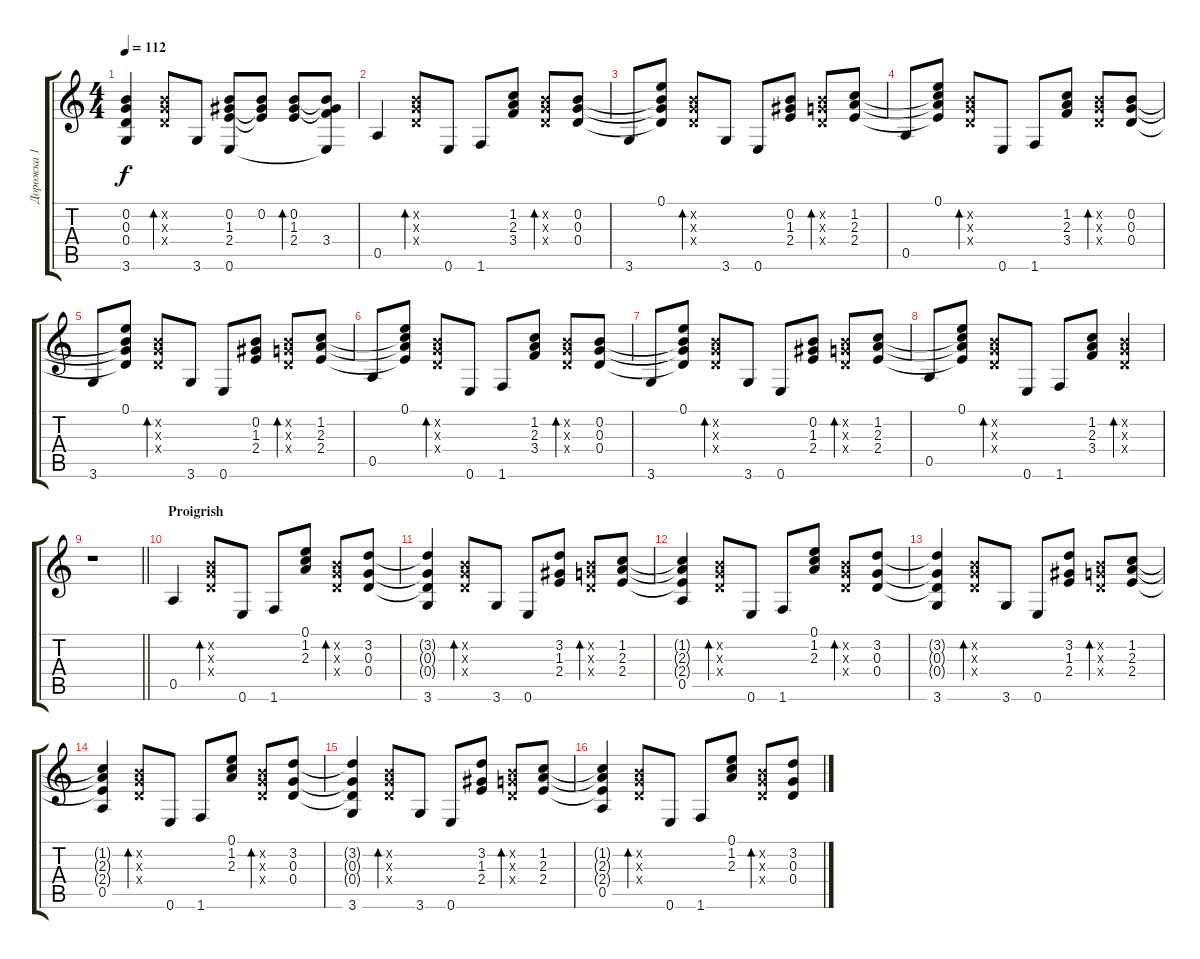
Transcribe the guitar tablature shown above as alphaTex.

\track ("Дорожка 1" "Дорожка 1") {instrument acousticguitarsteel}
\staff {score tabs}
\tuning (E4 B3 G3 D3 A2 E2) {hide}
\ts (4 4)
\tempo 112
\clef g2
\ks c
(0.2{t} 0.3{t} 0.4{t} 3.6).4{dy f} (0.2{x} 0.3{x} 0.4{x}).8{bd 60} 3.6.8 (0.2 1.3 2.4 0.6).8 (0.2 1.3{t} 2.4{t}).8 (0.2 1.3 2.4).8{bd 60} (0.2{t} 1.3{t} 3.4 0.6{t}).8 |
0.5.4 (0.2{x} 0.3{x} 0.4{x}).8{bd 60} 0.6.8 1.6.8 (1.2 2.3 3.4).8 (0.2{x} 0.3{x} 0.4{x}).8{bd 60} (0.2 0.3 0.4).8 |
3.6.8 (0.1 0.2{t} 0.3{t} 0.4{t}).8 (0.2{x} 0.3{x} 0.4{x}).8{bd 60} 3.6.8 0.6.8 (0.2 1.3 2.4).8 (0.2{x} 0.3{x} 0.4{x}).8{bd 60} (1.2 2.3 2.4).8 |
0.5.8 (0.1 1.2{t} 2.3{t} 2.4{t}).8 (0.2{x} 0.3{x} 0.4{x}).8{bd 60} 0.6.8 1.6.8 (1.2 2.3 3.4).8 (0.2{x} 0.3{x} 0.4{x}).8{bd 60} (0.2 0.3 0.4).8 |
3.6.8 (0.1 0.2{t} 0.3{t} 0.4{t}).8 (0.2{x} 0.3{x} 0.4{x}).8{bd 60} 3.6.8 0.6.8 (0.2 1.3 2.4).8 (0.2{x} 0.3{x} 0.4{x}).8{bd 60} (1.2 2.3 2.4).8 |
0.5.8 (0.1 1.2{t} 2.3{t} 2.4{t}).8 (0.2{x} 0.3{x} 0.4{x}).8{bd 60} 0.6.8 1.6.8 (1.2 2.3 3.4).8 (0.2{x} 0.3{x} 0.4{x}).8{bd 60} (0.2 0.3 0.4).8 |
3.6.8 (0.1 0.2{t} 0.3{t} 0.4{t}).8 (0.2{x} 0.3{x} 0.4{x}).8{bd 60} 3.6.8 0.6.8 (0.2 1.3 2.4).8 (0.2{x} 0.3{x} 0.4{x}).8{bd 60} (1.2 2.3 2.4).8 |
0.5.8 (0.1 1.2{t} 2.3{t} 2.4{t}).8 (0.2{x} 0.3{x} 0.4{x}).8{bd 60} 0.6.8 1.6.8 (1.2 2.3 3.4).8 (0.2{x} 0.3{x} 0.4{x}).4{bd 60} |
\barLineRight lightlight
r.1 |
\section ("" "Proigrish")
0.5.4 (0.2{x} 0.3{x} 0.4{x}).8{bd 60} 0.6.8 1.6.8 (0.1 1.2 2.3).8 (0.2{x} 0.3{x} 0.4{x}).8{bd 60} (3.2 0.3 0.4).8 |
(3.2{t} 0.3{t} 0.4{t} 3.6).4 (0.2{x} 0.3{x} 0.4{x}).8{bd 60} 3.6.8 0.6.8 (3.2 1.3 2.4).8 (0.2{x} 0.3{x} 0.4{x}).8{bd 60} (1.2 2.3 2.4).8 |
(1.2{t} 2.3{t} 2.4{t} 0.5).4 (0.2{x} 0.3{x} 0.4{x}).8{bd 60} 0.6.8 1.6.8 (0.1 1.2 2.3).8 (0.2{x} 0.3{x} 0.4{x}).8{bd 60} (3.2 0.3 0.4).8 |
(3.2{t} 0.3{t} 0.4{t} 3.6).4 (0.2{x} 0.3{x} 0.4{x}).8{bd 60} 3.6.8 0.6.8 (3.2 1.3 2.4).8 (0.2{x} 0.3{x} 0.4{x}).8{bd 60} (1.2 2.3 2.4).8 |
(1.2{t} 2.3{t} 2.4{t} 0.5).4 (0.2{x} 0.3{x} 0.4{x}).8{bd 60} 0.6.8 1.6.8 (0.1 1.2 2.3).8 (0.2{x} 0.3{x} 0.4{x}).8{bd 60} (3.2 0.3 0.4).8 |
(3.2{t} 0.3{t} 0.4{t} 3.6).4 (0.2{x} 0.3{x} 0.4{x}).8{bd 60} 3.6.8 0.6.8 (3.2 1.3 2.4).8 (0.2{x} 0.3{x} 0.4{x}).8{bd 60} (1.2 2.3 2.4).8 |
(1.2{t} 2.3{t} 2.4{t} 0.5).4 (0.2{x} 0.3{x} 0.4{x}).8{bd 60} 0.6.8 1.6.8 (0.1 1.2 2.3).8 (0.2{x} 0.3{x} 0.4{x}).8{bd 60} (3.2 0.3 0.4).8
